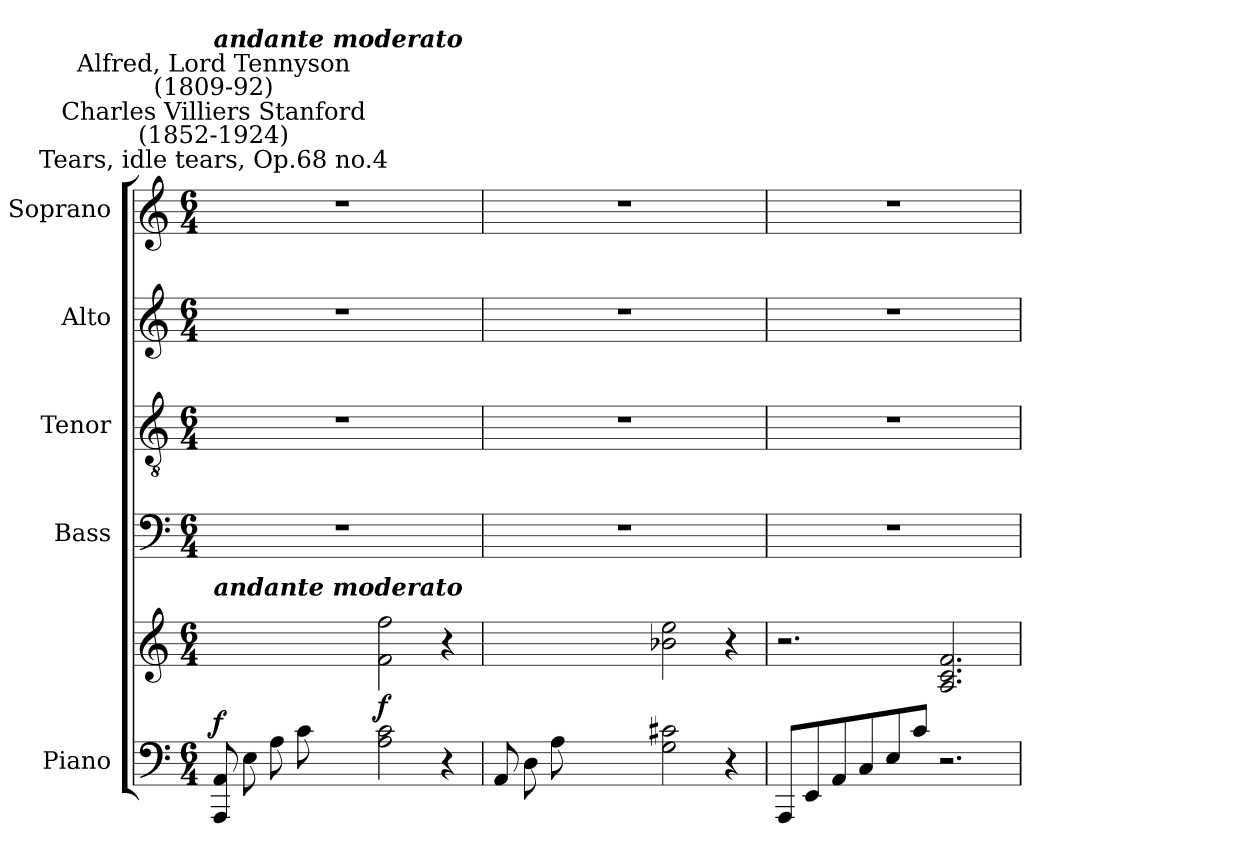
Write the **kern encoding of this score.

**kern	**kern	**dynam	**kern	**kern	**kern	**kern
*part5	*part5	*part5	*part4	*part3	*part2	*part1
*staff6	*staff5	*staff5/6	*staff4	*staff3	*staff2	*staff1
*I"Piano	*	*	*I"Bass	*I"Tenor	*I"Alto	*I"Soprano
*	*	*	*I'B	*I'T	*I'A	*I'S
*clefF4	*clefG2	*	*clefF4	*clefGv2	*clefG2	*clefG2
*k[]	*k[]	*	*k[]	*k[]	*k[]	*k[]
*C:	*C:	*	*C:	*C:	*C:	*C:
*M6/4	*M6/4	*	*M6/4	*M6/4	*M6/4	*M6/4
=1	=1	=1	=1	=1	=1	=1
*	*^	*	*	*	*	*
!	!	!	!	!	!	!	!LO:TX:a:cj:t=Tears, idle tears, Op.68 no.4
!	!	!	!	!	!	!	!LO:TX:a:cj:t=Charles Villiers Stanford\n(1852-1924)
!	!	!	!	!	!	!	!LO:TX:a:cj:t=Alfred, Lord Tennyson\n(1809-92)
!	!	!	!	!	!	!	!LO:TX:a:Bi:t=andante moderato
!	!LO:TX:a:Bi:t=andante moderato	!	!	!	!	!	!
!	!	!	!LO:DY:a=2	!LO:N:vis=1	!LO:N:vis=1	!LO:N:vis=1	!LO:N:vis=1
(<8AAA 8AAL	2.ryy	2ryy	f	1.r	1.r	1.r	1.r
8E	.	.	.	.	.	.	.
8A	.	.	.	.	.	.	.
8c	.	.	.	.	.	.	.
4ryy	.	8e	.	.	.	.	.
.	.	8ccJ)	.	.	.	.	.
!	!	!	!LO:DY:b	!	!	!	!
2A 2c	2f 2ff	2.ryy	f	.	.	.	.
4r	4r	.	.	.	.	.	.
=2	=2	=2	=2	=2	=2	=2	=2
!	!	!	!	!LO:N:vis=1	!LO:N:vis=1	!LO:N:vis=1	!LO:N:vis=1
(<8AAL	2.ryy	4.ryy	.	1.r	1.r	1.r	1.r
8D	.	.	.	.	.	.	.
8A	.	.	.	.	.	.	.
4.ryy	.	8d	.	.	.	.	.
.	.	8e	.	.	.	.	.
.	.	8bJ)	.	.	.	.	.
2G 2c#X	2b-X 2ee	2.ryy	.	.	.	.	.
4r	4r	.	.	.	.	.	.
*	*v	*v	*	*	*	*	*
=3	=3	=3	=3	=3	=3	=3
!	!	!	!LO:N:vis=1	!LO:N:vis=1	!LO:N:vis=1	!LO:N:vis=1
8AAAL	2.r	.	1.r	1.r	1.r	1.r
8EE	.	.	.	.	.	.
8AA	.	.	.	.	.	.
8C	.	.	.	.	.	.
8E	.	.	.	.	.	.
8cJ	.	.	.	.	.	.
2.r	2.A 2.c 2.f	.	.	.	.	.
=	=	=	=	=	=	=
*-	*-	*-	*-	*-	*-	*-
